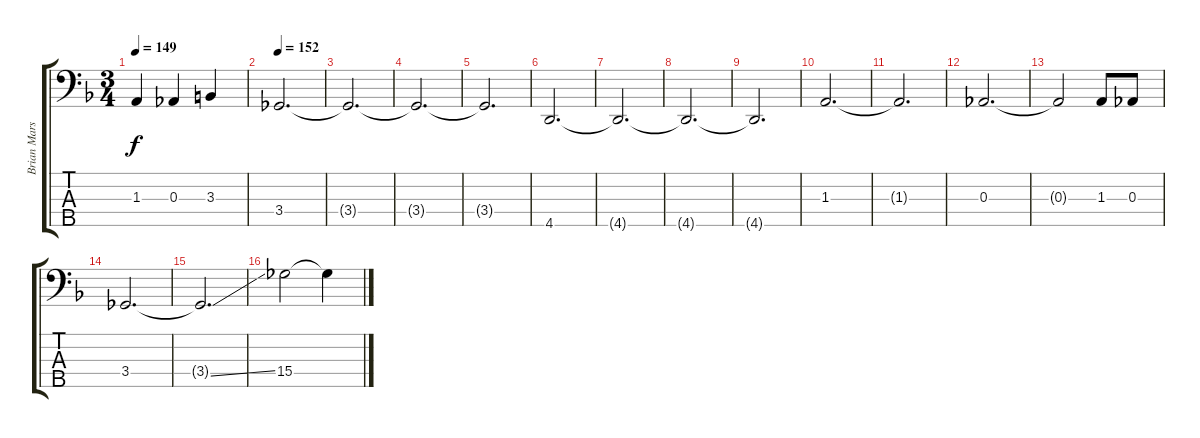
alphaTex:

\track ("Brian Marshall" "Brian Mars") {instrument electricbassfinger}
\staff {score tabs}
\tuning (Gb2 Db2 Ab1 Eb1 Bb0) {hide}
\ts (3 4)
\tempo 149
\clef f4
\ks dminor
1.3.4{dy f} 0.3.4 3.3.4 |
\tempo 152
3.4.2{d} |
3.4{t}.2{d} |
3.4{t}.2{d} |
3.4{t}.2{d} |
4.5.2{d} |
4.5{t}.2{d} |
4.5{t}.2{d} |
4.5{t}.2{d} |
1.3.2{d} |
1.3{t}.2{d} |
0.3.2{d} |
0.3{t}.2 1.3.8 0.3.8 |
3.4.2{d} |
3.4{ss t}.2{d} |
15.4.2 15.4{t}.4
